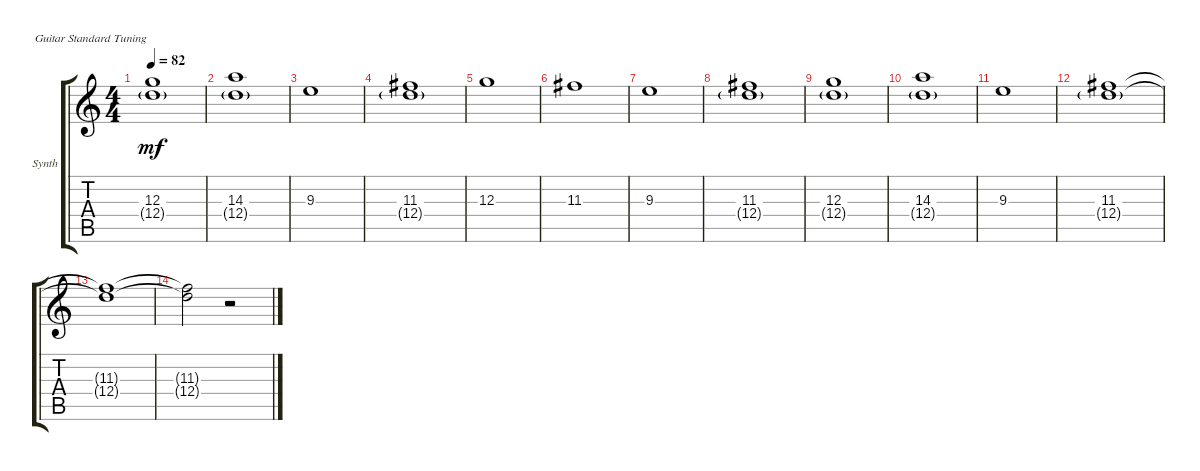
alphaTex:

\defaultSystemsLayout 4
\bracketExtendMode groupsimilarinstruments
\firstSystemTrackNameOrientation horizontal
\otherSystemsTrackNameOrientation horizontal
\track ("Synth 2" "Synth") {instrument acousticguitarnylon}
\staff {score tabs}
\tuning (E4 B3 G3 D3 A2 E2)
\ts (4 4)
\tempo 82
\clef g2
\scale
0.333333
\ks c
(12.4{g} 12.3).1{dy mf} |
\scale
0.333333 (12.4{g} 14.3).1 |
\scale
0.333333 9.3.1 |
\scale
0.333333 (11.3 12.4{g}).1 |
\scale
0.333333 12.3.1 |
\scale
0.333333 11.3.1 |
\scale
0.333333 9.3.1 |
\scale
0.333333 (11.3 12.4{g}).1 |
\scale
0.333333 (12.4{g} 12.3).1 |
\scale
0.333333 (12.4{g} 14.3).1 |
\scale
0.333333 9.3.1 |
(11.3 12.4{g}).1 |
(12.4{t} 11.3{t}).1 |
(11.3{t} 12.4{t}).2 r.2
